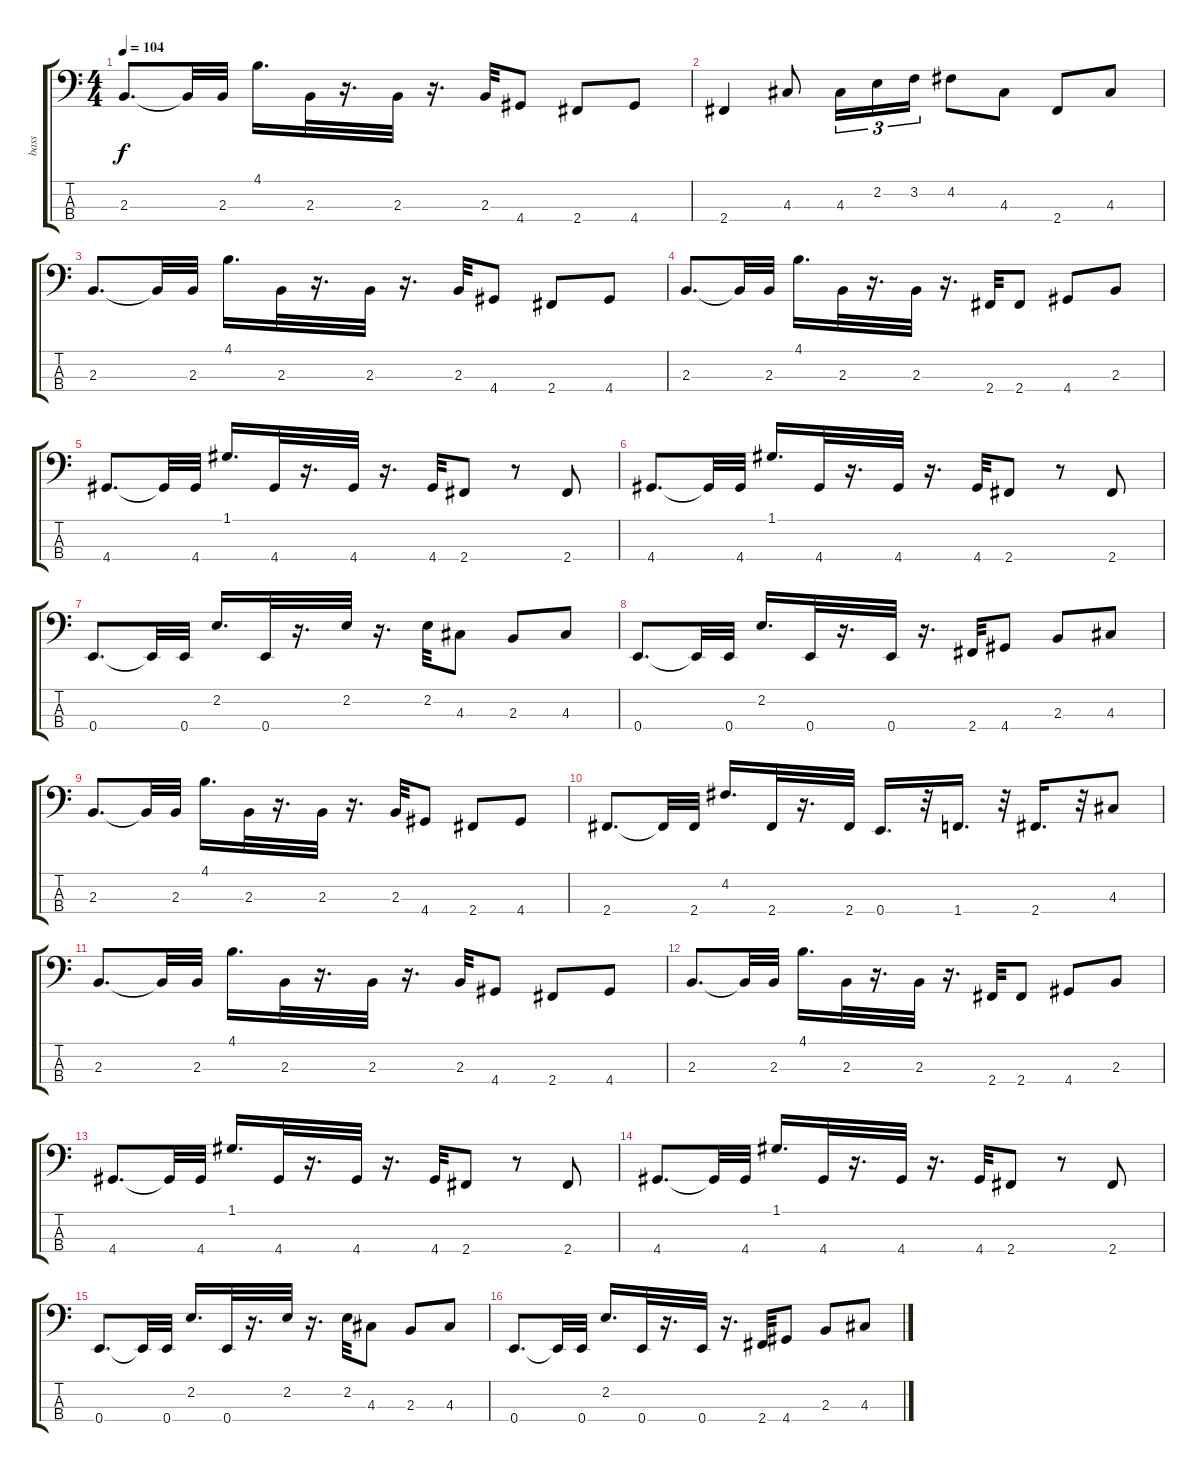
\track ("bass" "bass") {instrument electricbasspick}
\staff {score tabs}
\tuning (G2 D2 A1 E1) {hide}
\ts (4 4)
\tempo 104
\clef f4
\ks c
2.3.8{d dy f} 2.3{t}.32 2.3.32 4.1.16{d} 2.3.32 r.16{d} 2.3.32 r.16{d} 2.3.32 4.4.8 2.4.8 4.4.8 |
2.4.4 4.3.8 4.3.16{tu (3 2)} 2.2.16{tu (3 2)} 3.2.16{tu (3 2)} 4.2.8 4.3.8 2.4.8 4.3.8 |
2.3.8{d} 2.3{t}.32 2.3.32 4.1.16{d} 2.3.32 r.16{d} 2.3.32 r.16{d} 2.3.32 4.4.8 2.4.8 4.4.8 |
2.3.8{d} 2.3{t}.32 2.3.32 4.1.16{d} 2.3.32 r.16{d} 2.3.32 r.16{d} 2.4.32 2.4.8 4.4.8 2.3.8 |
4.4.8{d} 4.4{t}.32 4.4.32 1.1.16{d} 4.4.32 r.16{d} 4.4.32 r.16{d} 4.4.32 2.4.8 r.8 2.4.8 |
4.4.8{d} 4.4{t}.32 4.4.32 1.1.16{d} 4.4.32 r.16{d} 4.4.32 r.16{d} 4.4.32 2.4.8 r.8 2.4.8 |
0.4.8{d} 0.4{t}.32 0.4.32 2.2.16{d} 0.4.32 r.16{d} 2.2.32 r.16{d} 2.2.32 4.3.8 2.3.8 4.3.8 |
0.4.8{d} 0.4{t}.32 0.4.32 2.2.16{d} 0.4.32 r.16{d} 0.4.32 r.16{d} 2.4.32 4.4.8 2.3.8 4.3.8 |
2.3.8{d} 2.3{t}.32 2.3.32 4.1.16{d} 2.3.32 r.16{d} 2.3.32 r.16{d} 2.3.32 4.4.8 2.4.8 4.4.8 |
2.4.8{d} 2.4{t}.32 2.4.32 4.2.16{d} 2.4.32 r.16{d} 2.4.32 0.4.16{d} r.32 1.4.16{d} r.32 2.4.16{d} r.32 4.3.8 |
2.3.8{d} 2.3{t}.32 2.3.32 4.1.16{d} 2.3.32 r.16{d} 2.3.32 r.16{d} 2.3.32 4.4.8 2.4.8 4.4.8 |
2.3.8{d} 2.3{t}.32 2.3.32 4.1.16{d} 2.3.32 r.16{d} 2.3.32 r.16{d} 2.4.32 2.4.8 4.4.8 2.3.8 |
4.4.8{d} 4.4{t}.32 4.4.32 1.1.16{d} 4.4.32 r.16{d} 4.4.32 r.16{d} 4.4.32 2.4.8 r.8 2.4.8 |
4.4.8{d} 4.4{t}.32 4.4.32 1.1.16{d} 4.4.32 r.16{d} 4.4.32 r.16{d} 4.4.32 2.4.8 r.8 2.4.8 |
0.4.8{d} 0.4{t}.32 0.4.32 2.2.16{d} 0.4.32 r.16{d} 2.2.32 r.16{d} 2.2.32 4.3.8 2.3.8 4.3.8 |
0.4.8{d} 0.4{t}.32 0.4.32 2.2.16{d} 0.4.32 r.16{d} 0.4.32 r.16{d} 2.4.32 4.4.8 2.3.8 4.3.8
